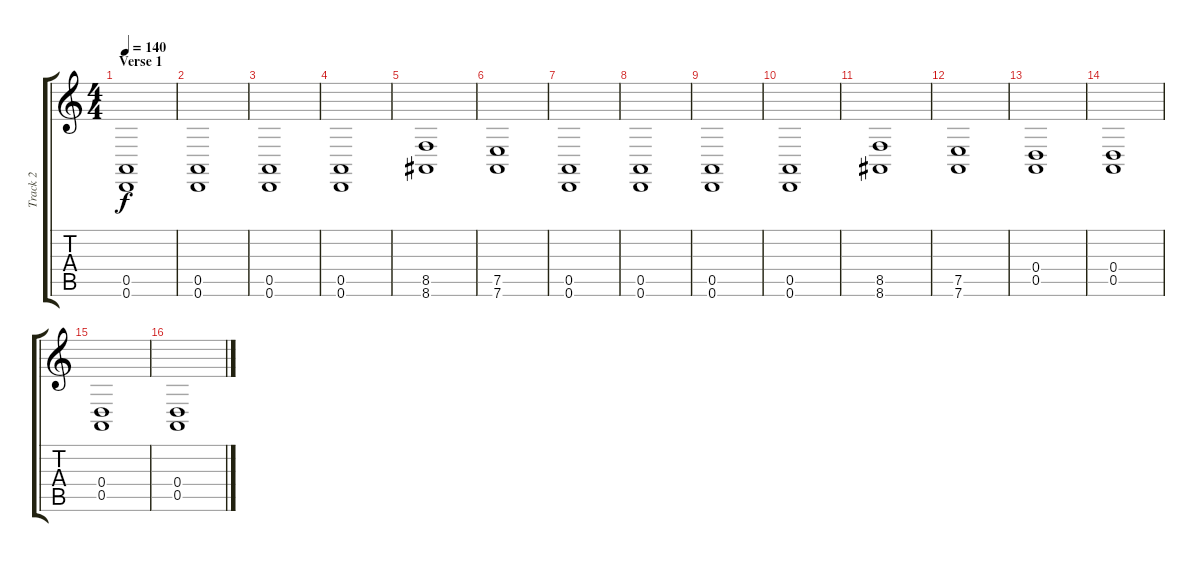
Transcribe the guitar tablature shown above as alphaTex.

\track ("Track 2" "Track 2") {instrument cello}
\staff {score tabs}
\tuning (E4 B3 G3 D3 A2 D2) {hide}
\ts (4 4)
\section ("" "Verse 1")
\tempo 140
\clef g2
\ks c
(0.5 0.6).1{dy f} |
(0.5 0.6).1 |
(0.5 0.6).1 |
(0.5 0.6).1 |
(8.5 8.6).1 |
(7.5 7.6).1 |
(0.5 0.6).1 |
(0.5 0.6).1 |
(0.5 0.6).1 |
(0.5 0.6).1 |
(8.5 8.6).1 |
(7.5 7.6).1 |
(0.4 0.5).1 |
(0.4 0.5).1 |
(0.4 0.5).1 |
(0.4 0.5).1
